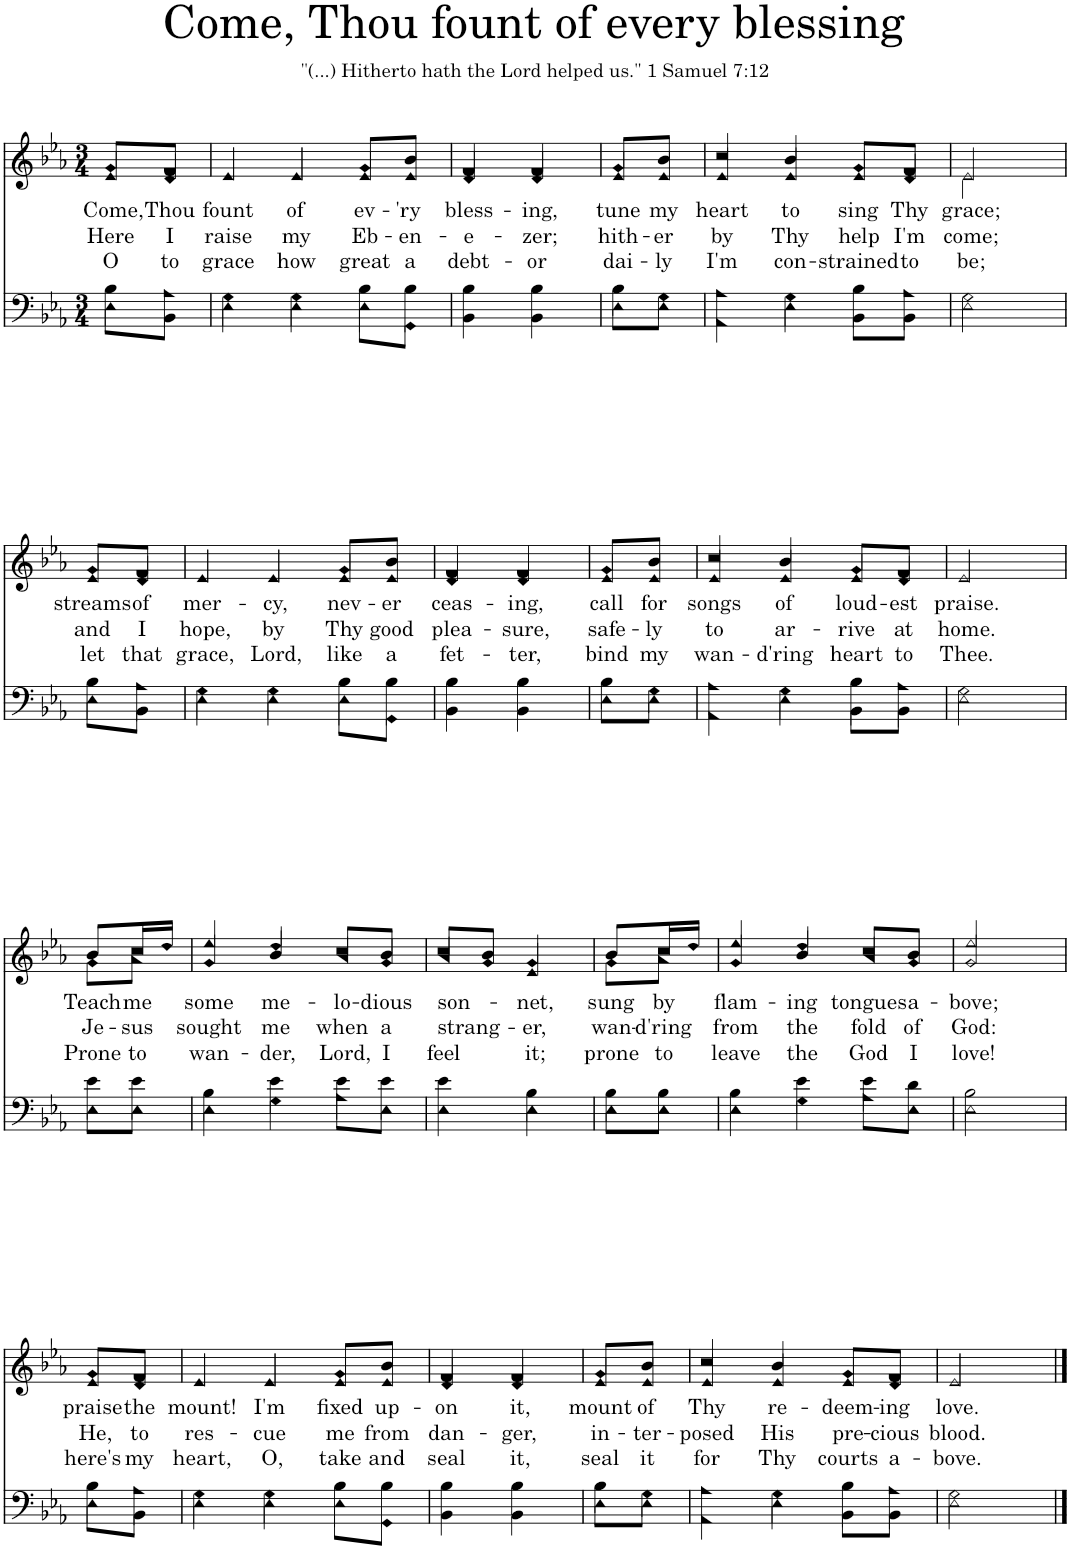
**kern	**kern	**text	**text	**text
*part2	*part1	*part1	*part1	*part1
*staff2	*staff1	*staff1	*staff1	*staff1
*I"Men	*I"Women	*	*	*
*clefF4	*clefG2	*	*	*
*k[b-e-a-]	*k[b-e-a-]	*	*	*
*M3/4	*M3/4	*	*	*
=1	=1	=1	=1	=1
*^	*	*	*	*
!	!	!	!LO:LY:b	!LO:LY:b	!LO:LY:b
*	*	*^	*	*	*
8B-\L	8E-\L	8g/L	8e-/L	Come,	Here	O
!	!	!	!	!LO:LY:b	!LO:LY:b	!LO:LY:b
8A-\J	8BB-\J	8f/J	8d/J	Thou	I	to
=2	=2	=2	=2	=2	=2	=2
!	!	!	!	!LO:LY:b	!LO:LY:b	!LO:LY:b
4G\	4E-\	4e-/	4e-/	fount	raise	grace
!	!	!	!	!LO:LY:b	!LO:LY:b	!LO:LY:b
4G\	4E-\	4e-/	4e-/	of	my	how
!	!	!	!	!LO:LY:b	!LO:LY:b	!LO:LY:b
8B-\L	8E-\L	8g/L	8e-/L	ev-	Eb-	great
!	!	!	!	!LO:LY:b	!LO:LY:b	!LO:LY:b
8B-\J	8GG\J	8b-/J	8e-/J	-'ry	-en-	a
=3	=3	=3	=3	=3	=3	=3
!	!	!	!	!LO:LY:b	!LO:LY:b	!LO:LY:b
4B-\	4BB-\	4f/	4d/	bless-	-e-	debt-
!	!	!	!	!LO:LY:b	!LO:LY:b	!LO:LY:b
4B-\	4BB-\	4f/	4d/	-ing,	-zer;	-or
=4	=4	=4	=4	=4	=4	=4
!	!	!	!	!LO:LY:b	!LO:LY:b	!LO:LY:b
8B-\L	8E-\L	8g/L	8e-/L	tune	hith-	dai-
!	!	!	!	!LO:LY:b	!LO:LY:b	!LO:LY:b
8G\J	8E-\J	8b-/J	8e-/J	my	-er	-ly
=5	=5	=5	=5	=5	=5	=5
!	!	!	!	!LO:LY:b	!LO:LY:b	!LO:LY:b
4A-\	4AA-\	4cc/	4e-/	heart	by	I'm
!	!	!	!	!LO:LY:b	!LO:LY:b	!LO:LY:b
4G\	4E-\	4b-/	4e-/	to	Thy	con-
!	!	!	!	!LO:LY:b	!LO:LY:b	!LO:LY:b
8B-\L	8BB-\L	8g/L	8e-/L	sing	help	-strained
!	!	!	!	!LO:LY:b	!LO:LY:b	!LO:LY:b
8A-\J	8BB-\J	8f/J	8d/J	Thy	I'm	to
=6	=6	=6	=6	=6	=6	=6
!	!	!	!	!LO:LY:b	!LO:LY:b	!LO:LY:b
2G\	2E-\	2e-/	2e-\	grace;	come;	be;
!!LO:LB:g=z	!!
=7	=7	=7	=7	=7	=7	=7
!	!	!	!	!LO:LY:b	!LO:LY:b	!LO:LY:b
8B-\L	8E-\L	8g/L	8e-/L	streams	and	let
!	!	!	!	!LO:LY:b	!LO:LY:b	!LO:LY:b
8A-\J	8BB-\J	8f/J	8d/J	of	I	that
=8	=8	=8	=8	=8	=8	=8
!	!	!	!	!LO:LY:b	!LO:LY:b	!LO:LY:b
4G\	4E-\	4e-/	4e-/	mer-	hope,	grace,
!	!	!	!	!LO:LY:b	!LO:LY:b	!LO:LY:b
4G\	4E-\	4e-/	4e-/	-cy,	by	Lord,
!	!	!	!	!LO:LY:b	!LO:LY:b	!LO:LY:b
8B-\L	8E-\L	8g/L	8e-/L	nev-	Thy	like
!	!	!	!	!LO:LY:b	!LO:LY:b	!LO:LY:b
8B-\J	8GG\J	8b-/J	8e-/J	-er	good	a
=9	=9	=9	=9	=9	=9	=9
!	!	!	!	!LO:LY:b	!LO:LY:b	!LO:LY:b
4B-\	4BB-\	4f/	4d/	ceas-	plea-	fet-
!	!	!	!	!LO:LY:b	!LO:LY:b	!LO:LY:b
4B-\	4BB-\	4f/	4d/	-ing,	-sure,	-ter,
=10	=10	=10	=10	=10	=10	=10
!	!	!	!	!LO:LY:b	!LO:LY:b	!LO:LY:b
8B-\L	8E-\L	8g/L	8e-/L	call	safe-	bind
!	!	!	!	!LO:LY:b	!LO:LY:b	!LO:LY:b
8G\J	8E-\J	8b-/J	8e-/J	for	-ly	my
=11	=11	=11	=11	=11	=11	=11
!	!	!	!	!LO:LY:b	!LO:LY:b	!LO:LY:b
4A-\	4AA-\	4cc/	4e-/	songs	to	wan-
!	!	!	!	!LO:LY:b	!LO:LY:b	!LO:LY:b
4G\	4E-\	4b-/	4e-/	of	ar-	-d'ring
!	!	!	!	!LO:LY:b	!LO:LY:b	!LO:LY:b
8B-\L	8BB-\L	8g/L	8e-/L	loud-	-rive	heart
!	!	!	!	!LO:LY:b	!LO:LY:b	!LO:LY:b
8A-\J	8BB-\J	8f/J	8d/J	-est	at	to
=12	=12	=12	=12	=12	=12	=12
!	!	!	!	!LO:LY:b	!LO:LY:b	!LO:LY:b
2G\	2E-\	2e-/	2e-/	praise.	home.	Thee.
!!LO:LB:g=z	!!
=13	=13	=13	=13	=13	=13	=13
!	!	!	!	!LO:LY:b	!LO:LY:b	!LO:LY:b
8e-\L	8E-\L	8b-/L	8g\L	Teach	Je-	Prone
!	!	!	!	!LO:LY:b	!LO:LY:b	!LO:LY:b
8e-\J	8E-\J	16cc/L	8a-\J	me	-sus	to
.	.	16dd/JJ	.	.	.	.
=14	=14	=14	=14	=14	=14	=14
!	!	!	!	!LO:LY:b	!LO:LY:b	!LO:LY:b
4B-\	4E-\	4ee-/	4g/	some	sought	wan-
!	!	!	!	!LO:LY:b	!LO:LY:b	!LO:LY:b
4e-\	4G\	4dd/	4b-/	me-	me	-der,
!	!	!	!	!LO:LY:b	!LO:LY:b	!LO:LY:b
8e-\L	8A-\L	8cc/L	8a-/L	-lo-	when	Lord,
!	!	!	!	!LO:LY:b	!LO:LY:b	!LO:LY:b
8e-\J	8E-\J	8b-/J	8g/J	-dious	a	I
=15	=15	=15	=15	=15	=15	=15
!	!	!	!	!LO:LY:b	!LO:LY:b	!LO:LY:b
4e-\	4E-\	8cc/L	8a-/L	son-	strang-	feel
.	.	8b-/J	8g/J	.	.	.
!	!	!	!	!LO:LY:b	!LO:LY:b	!LO:LY:b
4B-\	4E-\	4g/	4e-/	-net,	-er,	it;
=16	=16	=16	=16	=16	=16	=16
!	!	!	!	!LO:LY:b	!LO:LY:b	!LO:LY:b
8B-\L	8E-\L	8b-/L	8g\L	sung	wan-	prone
!	!	!	!	!LO:LY:b	!LO:LY:b	!LO:LY:b
8B-\J	8E-\J	16cc/L	8a-\J	by	-d'ring	to
.	.	16dd/JJ	.	.	.	.
=17	=17	=17	=17	=17	=17	=17
!	!	!	!	!LO:LY:b	!LO:LY:b	!LO:LY:b
4B-\	4E-\	4ee-/	4g/	flam-	from	leave
!	!	!	!	!LO:LY:b	!LO:LY:b	!LO:LY:b
4e-\	4G\	4dd/	4b-/	-ing	the	the
!	!	!	!	!LO:LY:b	!LO:LY:b	!LO:LY:b
8e-\L	8A-\L	8cc/L	8a-/L	tongues	fold	God
!	!	!	!	!LO:LY:b	!LO:LY:b	!LO:LY:b
8d\J	8E-\J	8b-/J	8g/J	a-	of	I
=18	=18	=18	=18	=18	=18	=18
!	!	!	!	!LO:LY:b	!LO:LY:b	!LO:LY:b
2B-\	2E-\	2ee-/	2g/	-bove;	God:	love!
!!LO:LB:g=z	!!
=19	=19	=19	=19	=19	=19	=19
!	!	!	!	!LO:LY:b	!LO:LY:b	!LO:LY:b
8B-\L	8E-\L	8g/L	8e-/L	praise	He,	here's
!	!	!	!	!LO:LY:b	!LO:LY:b	!LO:LY:b
8A-\J	8BB-\J	8f/J	8d/J	the	to	my
=20	=20	=20	=20	=20	=20	=20
!	!	!	!	!LO:LY:b	!LO:LY:b	!LO:LY:b
4G\	4E-\	4e-/	4e-/	mount!	res-	heart,
!	!	!	!	!LO:LY:b	!LO:LY:b	!LO:LY:b
4G\	4E-\	4e-/	4e-/	I'm	-cue	O,
!	!	!	!	!LO:LY:b	!LO:LY:b	!LO:LY:b
8B-\L	8E-\L	8g/L	8e-/L	fixed	me	take
!	!	!	!	!LO:LY:b	!LO:LY:b	!LO:LY:b
8B-\J	8GG\J	8b-/J	8e-/J	up-	from	and
=21	=21	=21	=21	=21	=21	=21
!	!	!	!	!LO:LY:b	!LO:LY:b	!LO:LY:b
4B-\	4BB-\	4f/	4d/	-on	dan-	seal
!	!	!	!	!LO:LY:b	!LO:LY:b	!LO:LY:b
4B-\	4BB-\	4f/	4d/	it,	-ger,	it,
=22	=22	=22	=22	=22	=22	=22
!	!	!	!	!LO:LY:b	!LO:LY:b	!LO:LY:b
8B-\L	8E-\L	8g/L	8e-/L	mount	in-	seal
!	!	!	!	!LO:LY:b	!LO:LY:b	!LO:LY:b
8G\J	8E-\J	8b-/J	8e-/J	of	-ter-	it
=23	=23	=23	=23	=23	=23	=23
!	!	!	!	!LO:LY:b	!LO:LY:b	!LO:LY:b
4A-\	4AA-\	4cc/	4e-/	Thy	-posed	for
!	!	!	!	!LO:LY:b	!LO:LY:b	!LO:LY:b
4G\	4E-\	4b-/	4e-/	re-	His	Thy
!	!	!	!	!LO:LY:b	!LO:LY:b	!LO:LY:b
8B-\L	8BB-\L	8g/L	8e-/L	-deem-	pre-	courts
!	!	!	!	!LO:LY:b	!LO:LY:b	!LO:LY:b
8A-\J	8BB-\J	8f/J	8d/J	-ing	-cious	a-
=24	=24	=24	=24	=24	=24	=24
!	!	!	!	!LO:LY:b	!LO:LY:b	!LO:LY:b
2G\	2E-\	2e-/	2e-/	love.	blood.	-bove.
*v	*v	*	*	*	*	*
*	*v	*v	*	*	*
==	==	==	==	==
*-	*-	*-	*-	*-
